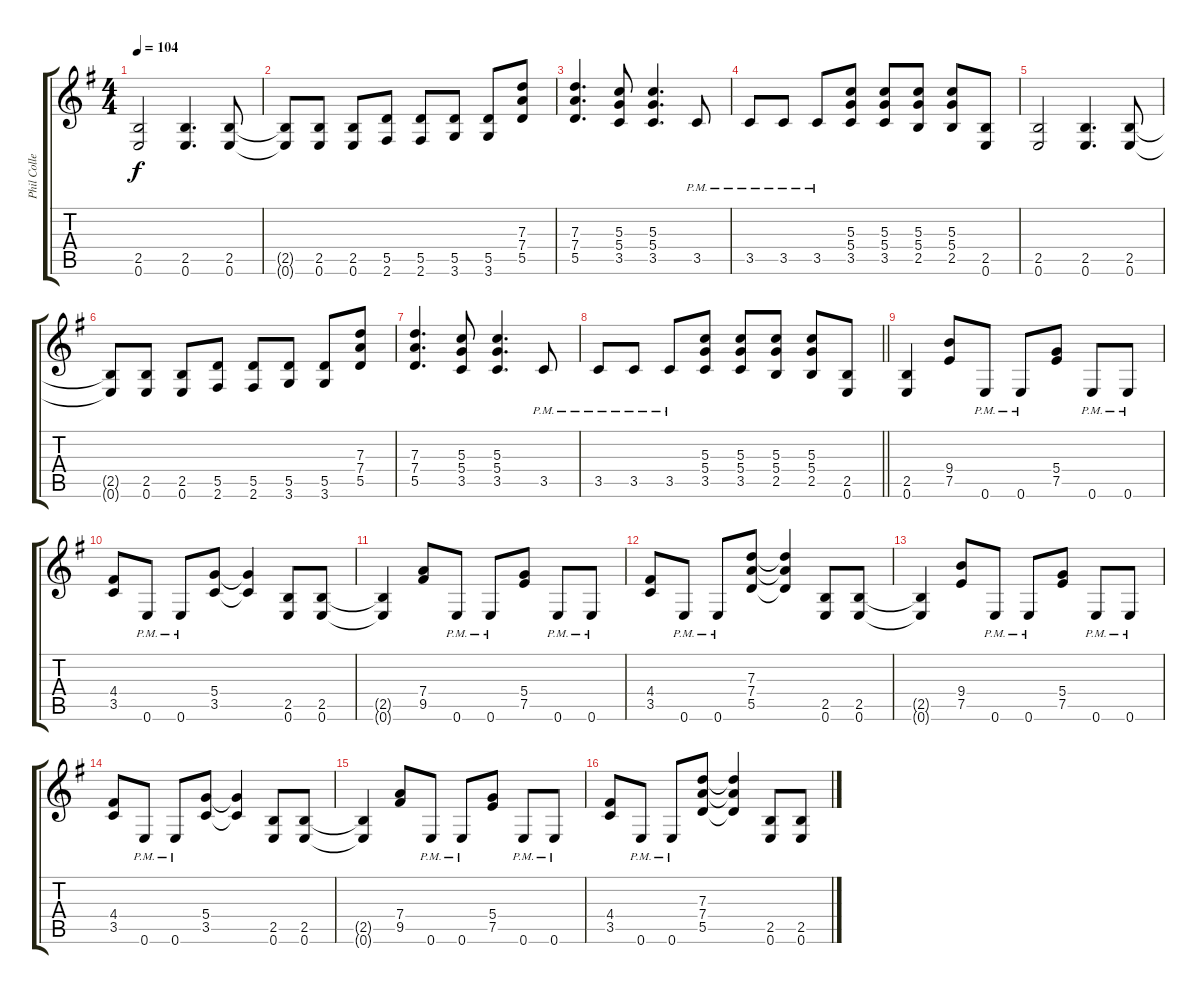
\track ("Phil Collen" "Phil Colle") {instrument distortionguitar}
\staff {score tabs}
\tuning (E4 B3 G3 D3 A2 E2) {hide}
\ts (4 4)
\tempo 104
\clef g2
\ks eminor
(2.5 0.6).2{dy f} (2.5 0.6).4{d} (2.5 0.6).8 |
(2.5{t} 0.6{t}).8 (2.5 0.6).8 (2.5 0.6).8 (5.5 2.6).8 (5.5 2.6).8 (5.5 3.6).8 (5.5 3.6).8 (7.3 7.4 5.5).8 |
(7.3 7.4 5.5).4{d} (5.3 5.4 3.5).8 (5.3 5.4 3.5).4{d} 3.5{pm}.8 |
3.5{pm}.8 3.5{pm}.8 3.5{pm}.8 (5.3 5.4 3.5).8 (5.3 5.4 3.5).8 (5.3 5.4 2.5).8 (5.3 5.4 2.5).8 (2.5 0.6).8 |
(2.5 0.6).2 (2.5 0.6).4{d} (2.5 0.6).8 |
(2.5{t} 0.6{t}).8 (2.5 0.6).8 (2.5 0.6).8 (5.5 2.6).8 (5.5 2.6).8 (5.5 3.6).8 (5.5 3.6).8 (7.3 7.4 5.5).8 |
(7.3 7.4 5.5).4{d} (5.3 5.4 3.5).8 (5.3 5.4 3.5).4{d} 3.5{pm}.8 |
\barLineRight lightlight
3.5{pm}.8 3.5{pm}.8 3.5{pm}.8 (5.3 5.4 3.5).8 (5.3 5.4 3.5).8 (5.3 5.4 2.5).8 (5.3 5.4 2.5).8 (2.5 0.6).8 |
(2.5 0.6).4 (9.4 7.5).8 0.6{pm}.8 0.6{pm}.8 (5.4 7.5).8 0.6{pm}.8 0.6{pm}.8 |
(4.4 3.5).8 0.6{pm}.8 0.6{pm}.8 (5.4 3.5).8 (5.4{t} 3.5{t}).4 (2.5 0.6).8 (2.5 0.6).8 |
(2.5{t} 0.6{t}).4 (7.4 9.5).8 0.6{pm}.8 0.6{pm}.8 (5.4 7.5).8 0.6{pm}.8 0.6{pm}.8 |
(4.4 3.5).8 0.6{pm}.8 0.6{pm}.8 (7.3 7.4 5.5).8 (7.3{t} 7.4{t} 5.5{t}).4 (2.5 0.6).8 (2.5 0.6).8 |
(2.5{t} 0.6{t}).4 (9.4 7.5).8 0.6{pm}.8 0.6{pm}.8 (5.4 7.5).8 0.6{pm}.8 0.6{pm}.8 |
(4.4 3.5).8 0.6{pm}.8 0.6{pm}.8 (5.4 3.5).8 (5.4{t} 3.5{t}).4 (2.5 0.6).8 (2.5 0.6).8 |
(2.5{t} 0.6{t}).4 (7.4 9.5).8 0.6{pm}.8 0.6{pm}.8 (5.4 7.5).8 0.6{pm}.8 0.6{pm}.8 |
(4.4 3.5).8 0.6{pm}.8 0.6{pm}.8 (7.3 7.4 5.5).8 (7.3{t} 7.4{t} 5.5{t}).4 (2.5 0.6).8 (2.5 0.6).8
